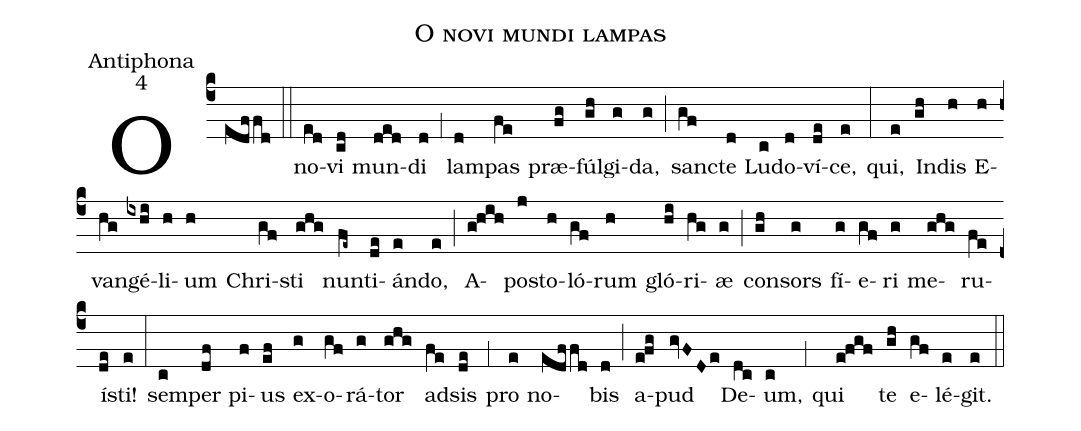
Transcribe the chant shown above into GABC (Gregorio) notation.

name:O novi mundi lampas;
office-part:Antiphona;
mode:4;
%%
(c4) O(edffd) (::) no(ed)vi(cd) mun(ded)di(d) (;1) lam(d)pas(fe) præ(fg)fúl(gh)gi(g)da,(g) (;) san(gf)cte(d) Lu(c)do(d)ví(de)ce,(e) (:) qui,(e) In(gh)dis(h) E(h)van(hg)gé(ixhi)li(h)um(h) Chri(gf)sti(ghg) nun(fe~)ti(de)án(e)do,(e) (;) A(g!hih)po(j)sto(h)ló(gf)rum(h) gló(hi)ri(hg)æ(g) (;) con(gh)sors(g) fí(g)e(gf)ri(g) me(ghg)ru(fe)í(de)sti!(e) (:) sem(c)per(df) pi(f)us(ef) ex(g)o(gf)rá(g)tor(ghg) ad(fe)sis(de) (;1) pro(e) no(edffd)bis(d) (;) a(e!fg)pud(gvFDe) De(dc)um,(c) (;1) qui(e!fgf) te(gh) e(gf)lé(e)git.(e) (::)
